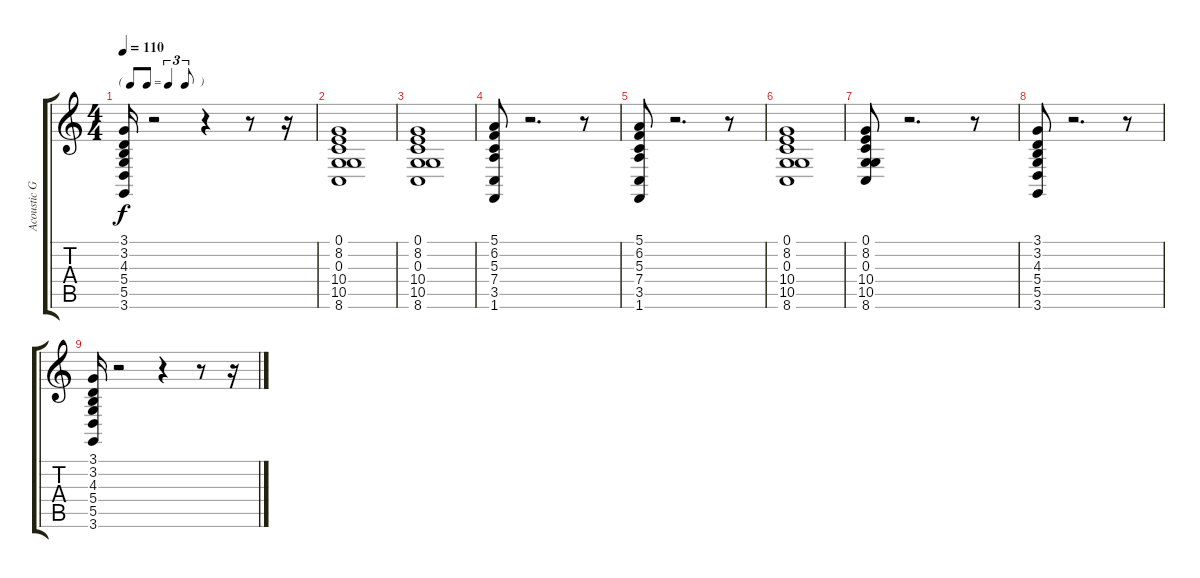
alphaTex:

\track ("Acoustic Grand Piano" "Acoustic G") {instrument acousticgrandpiano}
\staff {score tabs}
\tuning (E4 B3 G3 D3 A2 E2) {hide}
\ts (4 4)
\tf triplet8th
\tempo 110
\clef g2
\ks c
(3.1 3.2 4.3 5.4 5.5 3.6).16{dy f} r.2 r.4 r.8 r.16 |
(0.1 8.2 0.3 10.4 10.5 8.6).1 |
(0.1 8.2 0.3 10.4 10.5 8.6).1 |
(5.1 6.2 5.3 7.4 3.5 1.6).8 r.2{d} r.8 |
(5.1 6.2 5.3 7.4 3.5 1.6).8 r.2{d} r.8 |
(0.1 8.2 0.3 10.4 10.5 8.6).1 |
(0.1 8.2 0.3 10.4 10.5 8.6).8 r.2{d} r.8 |
(3.1 3.2 4.3 5.4 5.5 3.6).8 r.2{d} r.8 |
(3.1 3.2 4.3 5.4 5.5 3.6).16 r.2 r.4 r.8 r.16
